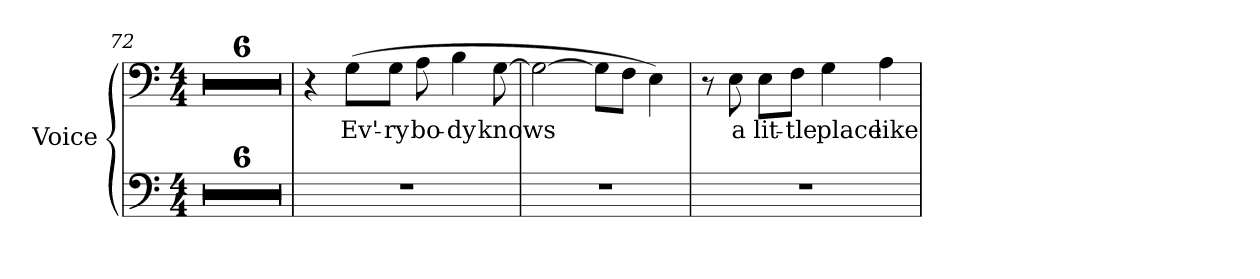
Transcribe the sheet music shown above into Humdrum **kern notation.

**kern	**kern	**text
*part2	*part1	*part1
*staff2	*staff1	*staff1
*I"Voice	*I"Voice	*
*I'Voice	*I'Voice	*
*clefF4	*clefF4	*
*k[]	*k[]	*
*C:	*C:	*
*M4/4	*M4/4	*
=72	=72	=72
1r	1r	.
=73	=73	=73
1r	1r	.
!!LO:LB:g=z
=74	=74	=74
1r	1r	.
=75	=75	=75
1r	1r	.
=76	=76	=76
1r	1r	.
=77	=77	=77
1r	1r	.
=78	=78	=78
1r	4r	.
!	!	!LO:LY:b:color=#000000
.	(8Gi\L	Ev'-
!	!	!LO:LY:b:color=#000000
.	8Gi\J	-ry
!	!	!LO:LY:b:color=#000000
.	8Ai\	bo-
!	!	!LO:LY:b:color=#000000
.	4Bi\	-dy
!	!	!LO:LY:b:color=#000000
.	[8Gi\	knows
=79	=79	=79
1r	2Gi\_	.
.	8Gi\L]	.
.	8Fi\J	.
.	4Ei\)	.
!!LO:LB:g=z
=80	=80	=80
1r	8r	.
!	!	!LO:LY:b:color=#000000
.	8Ei\	a
!	!	!LO:LY:b:color=#000000
.	8Ei\L	lit-
!	!	!LO:LY:b:color=#000000
.	8Fi\J	-tle
!	!	!LO:LY:b:color=#000000
.	4Gi\	place
!	!	!LO:LY:b:color=#000000
.	4Ai\	like
=	=	=
*-	*-	*-
